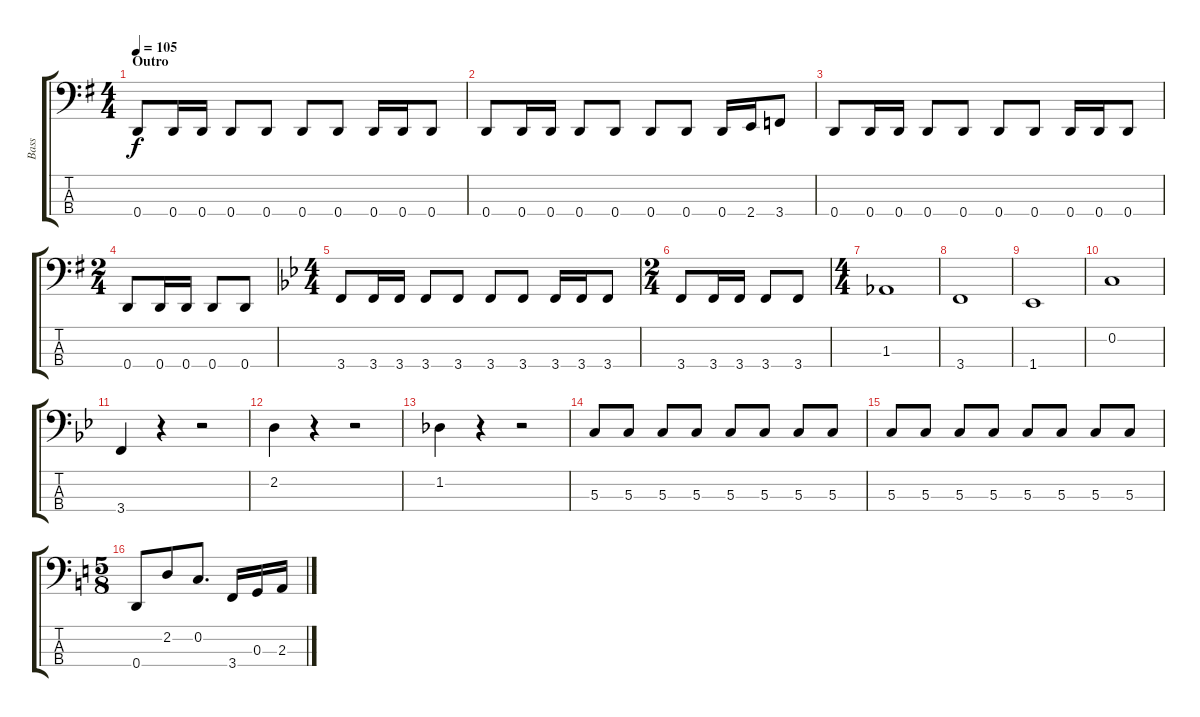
\track ("Bass" "Bass") {instrument electricbassfinger}
\staff {score tabs}
\tuning (F2 C2 G1 D1) {hide}
\ts (4 4)
\section ("" "Outro")
\tempo 105
\clef f4
\ks eminor
0.4.8{dy f} 0.4.16 0.4.16 0.4.8 0.4.8 0.4.8 0.4.8 0.4.16 0.4.16 0.4.8 |
0.4.8 0.4.16 0.4.16 0.4.8 0.4.8 0.4.8 0.4.8 0.4.16 2.4.16 3.4.8 |
0.4.8 0.4.16 0.4.16 0.4.8 0.4.8 0.4.8 0.4.8 0.4.16 0.4.16 0.4.8 |
\ts (2 4)
0.4.8 0.4.16 0.4.16 0.4.8 0.4.8 |
\ts (4 4)
\ks gminor
3.4.8 3.4.16 3.4.16 3.4.8 3.4.8 3.4.8 3.4.8 3.4.16 3.4.16 3.4.8 |
\ts (2 4)
3.4.8 3.4.16 3.4.16 3.4.8 3.4.8 |
\ts (4 4)
1.3.1 |
3.4.1 |
1.4.1 |
0.2.1 |
3.4.4 r.4 r.2 |
2.2.4 r.4 r.2 |
1.2.4 r.4 r.2 |
5.3.8 5.3.8 5.3.8 5.3.8 5.3.8 5.3.8 5.3.8 5.3.8 |
5.3.8 5.3.8 5.3.8 5.3.8 5.3.8 5.3.8 5.3.8 5.3.8 |
\ts (5 8)
\ks aminor
0.4.8 2.2.8 0.2.8{d} 3.4.16{beam merge} 0.3.16 2.3.16
